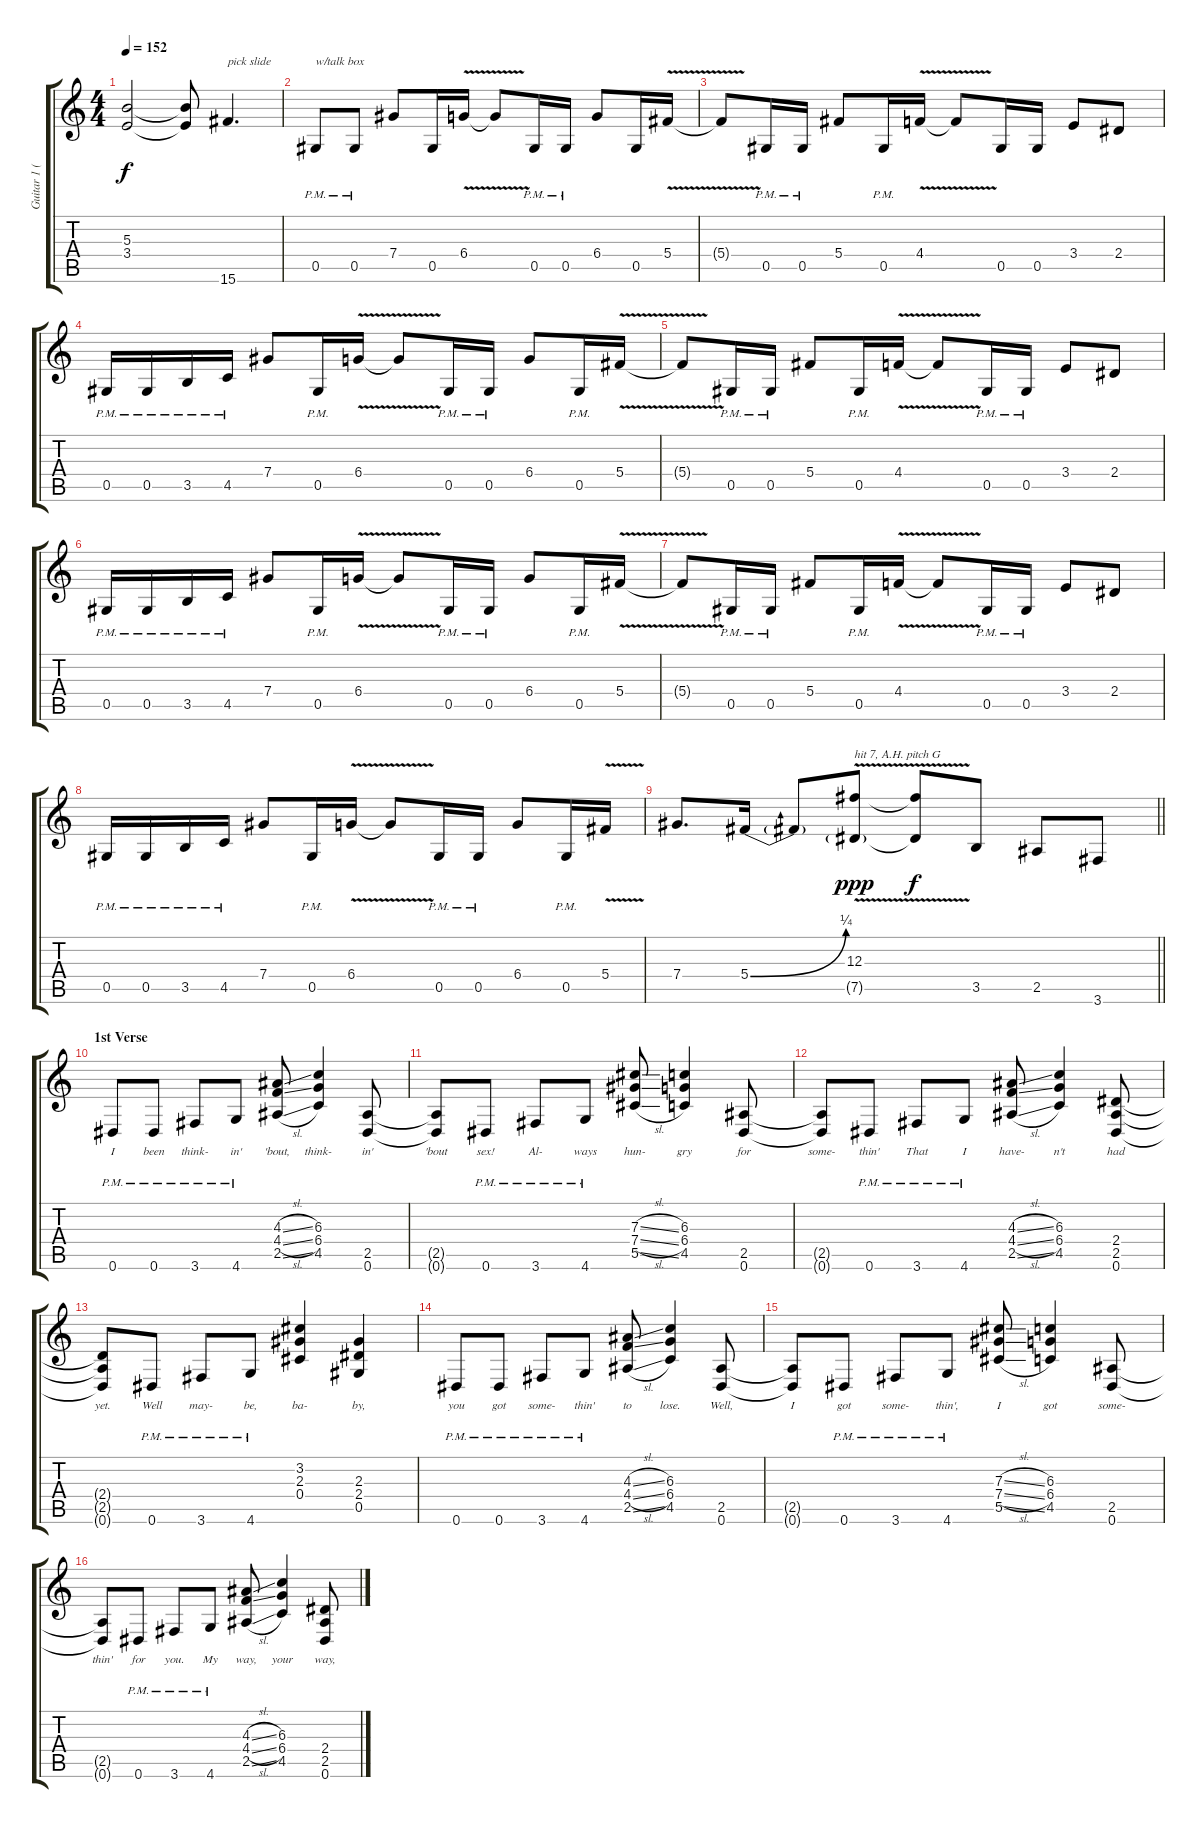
\track ("Guitar 1 (Slash)" "Guitar 1 (") {instrument overdrivenguitar}
\staff {score tabs}
\tuning (Eb4 Bb3 Gb3 Db3 Ab2 Eb2) {hide}
\ts (4 4)
\tempo 152
\clef g2
\ks c
(5.3{t} 3.4{t}).2{dy f} (5.3{t} 3.4{t}).8 15.6.4{d txt "pick slide"} |
0.5{pm}.8{txt "w/talk box"} 0.5{pm}.8 7.4.8 0.5.16 6.4{v}.16 6.4{t}.8 0.5{pm}.16 0.5{pm}.16 6.4.8 0.5.16 5.4{v}.16 |
5.4{t}.8 0.5{pm}.16 0.5{pm}.16 5.4.8 0.5{pm}.16 4.4{v}.16 4.4{t}.8 0.5.16 0.5.16 3.4.8 2.4.8 |
0.5{pm}.16 0.5{pm}.16 3.5{pm}.16 4.5{pm}.16 7.4.8 0.5{pm}.16 6.4{v}.16 6.4{t}.8 0.5{pm}.16 0.5{pm}.16 6.4.8 0.5{pm}.16 5.4{v}.16 |
5.4{t}.8 0.5{pm}.16 0.5{pm}.16 5.4.8 0.5{pm}.16 4.4{v}.16 4.4{t}.8 0.5{pm}.16 0.5{pm}.16 3.4.8 2.4.8 |
0.5{pm}.16 0.5{pm}.16 3.5{pm}.16 4.5{pm}.16 7.4.8 0.5{pm}.16 6.4{v}.16 6.4{t}.8 0.5{pm}.16 0.5{pm}.16 6.4.8 0.5{pm}.16 5.4{v}.16 |
5.4{t}.8 0.5{pm}.16 0.5{pm}.16 5.4.8 0.5{pm}.16 4.4{v}.16 4.4{t}.8 0.5{pm}.16 0.5{pm}.16 3.4.8 2.4.8 |
0.5{pm}.16 0.5{pm}.16 3.5{pm}.16 4.5{pm}.16 7.4.8 0.5{pm}.16 6.4{v}.16 6.4{t}.8 0.5{pm}.16 0.5{pm}.16 6.4.8 0.5{pm}.16 5.4{v}.16 |
\barLineRight lightlight
7.4.8{d} 5.4{be (bend 0 0 60 1)}.16 5.4{t}.8 (12.3 7.5{v g}).8{txt "hit 7, A.H. pitch G" dy ppp} (12.3{t} 7.5{t}).8{dy f} 3.5.8 2.5.8 3.6.8 |
\section ("" "1st Verse")
0.6{pm}.8{lyrics (0 "I") lyrics (1 "") lyrics (2 "") lyrics (3 "") lyrics (4 "")} 0.6{pm}.8{lyrics (0 "been") lyrics (1 "") lyrics (2 "") lyrics (3 "") lyrics (4 "")} 3.6{pm}.8{lyrics (0 "think-") lyrics (1 "") lyrics (2 "") lyrics (3 "") lyrics (4 "")} 4.6{pm}.8{lyrics (0 "in'") lyrics (1 "") lyrics (2 "") lyrics (3 "") lyrics (4 "")} (4.3{sl} 4.4{sl} 2.5{sl}).8{lyrics (0 "'bout,") lyrics (1 "") lyrics (2 "") lyrics (3 "") lyrics (4 "")} (6.3 6.4 4.5).4{lyrics (0 "think-") lyrics (1 "") lyrics (2 "") lyrics (3 "") lyrics (4 "")} (2.5 0.6).8{lyrics (0 "in'") lyrics (1 "") lyrics (2 "") lyrics (3 "") lyrics (4 "")} |
(2.5{t} 0.6{t}).8{lyrics (0 "'bout") lyrics (1 "") lyrics (2 "") lyrics (3 "") lyrics (4 "")} 0.6{pm}.8{lyrics (0 "sex!") lyrics (1 "") lyrics (2 "") lyrics (3 "") lyrics (4 "")} 3.6{pm}.8{lyrics (0 "Al-") lyrics (1 "") lyrics (2 "") lyrics (3 "") lyrics (4 "")} 4.6{pm}.8{lyrics (0 "ways") lyrics (1 "") lyrics (2 "") lyrics (3 "") lyrics (4 "")} (7.3{sl} 7.4{sl} 5.5{sl}).8{lyrics (0 "hun-") lyrics (1 "") lyrics (2 "") lyrics (3 "") lyrics (4 "")} (6.3 6.4 4.5).4{lyrics (0 "gry") lyrics (1 "") lyrics (2 "") lyrics (3 "") lyrics (4 "")} (2.5 0.6).8{lyrics (0 "for") lyrics (1 "") lyrics (2 "") lyrics (3 "") lyrics (4 "")} |
(2.5{t} 0.6{t}).8{lyrics (0 "some-") lyrics (1 "") lyrics (2 "") lyrics (3 "") lyrics (4 "")} 0.6{pm}.8{lyrics (0 "thin'") lyrics (1 "") lyrics (2 "") lyrics (3 "") lyrics (4 "")} 3.6{pm}.8{lyrics (0 "That") lyrics (1 "") lyrics (2 "") lyrics (3 "") lyrics (4 "")} 4.6{pm}.8{lyrics (0 "I") lyrics (1 "") lyrics (2 "") lyrics (3 "") lyrics (4 "")} (4.3{sl} 4.4{sl} 2.5{sl}).8{lyrics (0 "have-") lyrics (1 "") lyrics (2 "") lyrics (3 "") lyrics (4 "")} (6.3 6.4 4.5).4{lyrics (0 "n't") lyrics (1 "") lyrics (2 "") lyrics (3 "") lyrics (4 "")} (2.4 2.5 0.6).8{lyrics (0 "had") lyrics (1 "") lyrics (2 "") lyrics (3 "") lyrics (4 "")} |
(2.4{t} 2.5{t} 0.6{t}).8{lyrics (0 "yet.") lyrics (1 "") lyrics (2 "") lyrics (3 "") lyrics (4 "")} 0.6{pm}.8{lyrics (0 "Well") lyrics (1 "") lyrics (2 "") lyrics (3 "") lyrics (4 "")} 3.6{pm}.8{lyrics (0 "may-") lyrics (1 "") lyrics (2 "") lyrics (3 "") lyrics (4 "")} 4.6{pm}.8{lyrics (0 "be,") lyrics (1 "") lyrics (2 "") lyrics (3 "") lyrics (4 "")} (3.2 2.3 0.4).4{lyrics (0 "ba-") lyrics (1 "") lyrics (2 "") lyrics (3 "") lyrics (4 "")} (2.3 2.4 0.5).4{lyrics (0 "by,") lyrics (1 "") lyrics (2 "") lyrics (3 "") lyrics (4 "")} |
0.6{pm}.8{lyrics (0 "you") lyrics (1 "") lyrics (2 "") lyrics (3 "") lyrics (4 "")} 0.6{pm}.8{lyrics (0 "got") lyrics (1 "") lyrics (2 "") lyrics (3 "") lyrics (4 "")} 3.6{pm}.8{lyrics (0 "some-") lyrics (1 "") lyrics (2 "") lyrics (3 "") lyrics (4 "")} 4.6{pm}.8{lyrics (0 "thin'") lyrics (1 "") lyrics (2 "") lyrics (3 "") lyrics (4 "")} (4.3{sl} 4.4{sl} 2.5{sl}).8{lyrics (0 "to") lyrics (1 "") lyrics (2 "") lyrics (3 "") lyrics (4 "")} (6.3 6.4 4.5).4{lyrics (0 "lose.") lyrics (1 "") lyrics (2 "") lyrics (3 "") lyrics (4 "")} (2.5 0.6).8{lyrics (0 "Well,") lyrics (1 "") lyrics (2 "") lyrics (3 "") lyrics (4 "")} |
(2.5{t} 0.6{t}).8{lyrics (0 "I") lyrics (1 "") lyrics (2 "") lyrics (3 "") lyrics (4 "")} 0.6{pm}.8{lyrics (0 "got") lyrics (1 "") lyrics (2 "") lyrics (3 "") lyrics (4 "")} 3.6{pm}.8{lyrics (0 "some-") lyrics (1 "") lyrics (2 "") lyrics (3 "") lyrics (4 "")} 4.6{pm}.8{lyrics (0 "thin',") lyrics (1 "") lyrics (2 "") lyrics (3 "") lyrics (4 "")} (7.3{sl} 7.4{sl} 5.5{sl}).8{lyrics (0 "I") lyrics (1 "") lyrics (2 "") lyrics (3 "") lyrics (4 "")} (6.3 6.4 4.5).4{lyrics (0 "got") lyrics (1 "") lyrics (2 "") lyrics (3 "") lyrics (4 "")} (2.5 0.6).8{lyrics (0 "some-") lyrics (1 "") lyrics (2 "") lyrics (3 "") lyrics (4 "")} |
(2.5{t} 0.6{t}).8{lyrics (0 "thin'") lyrics (1 "") lyrics (2 "") lyrics (3 "") lyrics (4 "")} 0.6{pm}.8{lyrics (0 "for") lyrics (1 "") lyrics (2 "") lyrics (3 "") lyrics (4 "")} 3.6{pm}.8{lyrics (0 "you.") lyrics (1 "") lyrics (2 "") lyrics (3 "") lyrics (4 "")} 4.6{pm}.8{lyrics (0 "My") lyrics (1 "") lyrics (2 "") lyrics (3 "") lyrics (4 "")} (4.3{sl} 4.4{sl} 2.5{sl}).8{lyrics (0 "way,") lyrics (1 "") lyrics (2 "") lyrics (3 "") lyrics (4 "")} (6.3 6.4 4.5).4{lyrics (0 "your") lyrics (1 "") lyrics (2 "") lyrics (3 "") lyrics (4 "")} (2.4 2.5 0.6).8{lyrics (0 "way,") lyrics (1 "") lyrics (2 "") lyrics (3 "") lyrics (4 "")}
